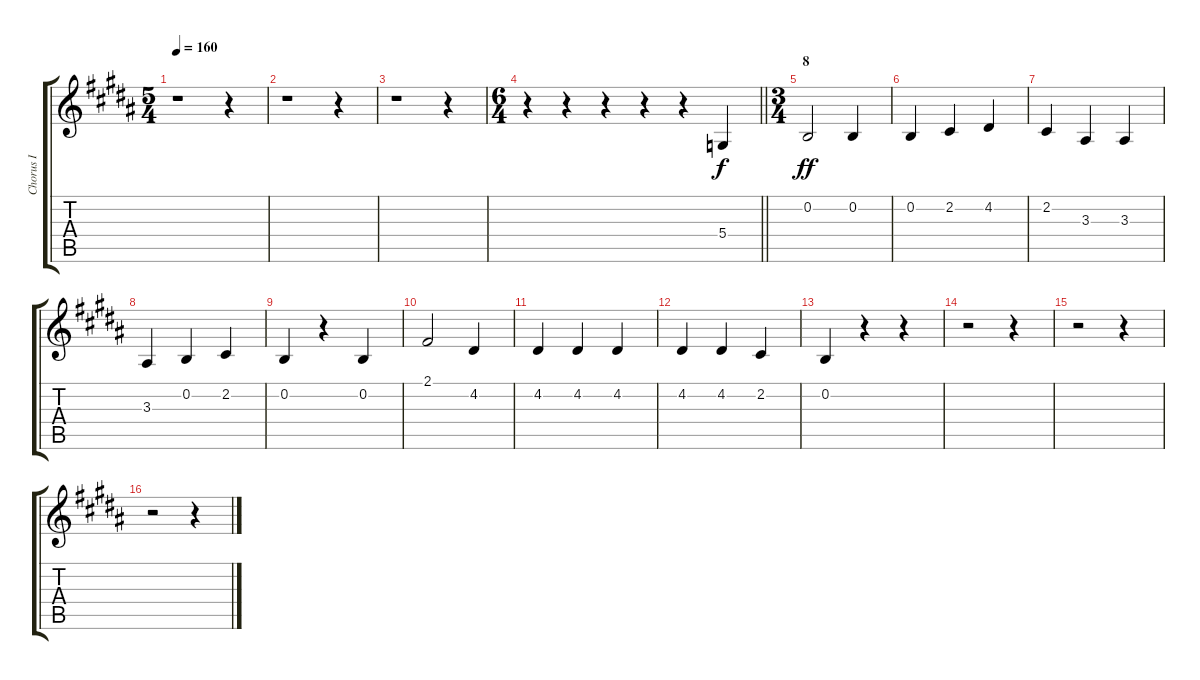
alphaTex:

\track ("Chorus I" "Chorus I") {instrument voiceoohs}
\staff {score tabs}
\tuning (E4 B3 G3 D3 A2 E2) {hide}
\ts (5 4)
\tempo 160
\clef g2
\ks b
r.1{dy ff} r.4 |
r.1 r.4 |
r.1 r.4 |
\ts (6 4)
\barLineRight lightlight
r.4 r.4 r.4 r.4 r.4 5.4.4{dy f} |
\ts (3 4)
\section ("" "8")
0.2.2{dy ff} 0.2.4 |
0.2.4 2.2.4 4.2.4 |
2.2.4 3.3.4 3.3.4 |
3.3.4 0.2.4 2.2.4 |
0.2.4 r.4 0.2.4 |
2.1.2 4.2.4 |
4.2.4 4.2.4 4.2.4 |
4.2.4 4.2.4 2.2.4 |
0.2.4 r.4 r.4 |
r.2 r.4 |
r.2 r.4 |
r.2 r.4
